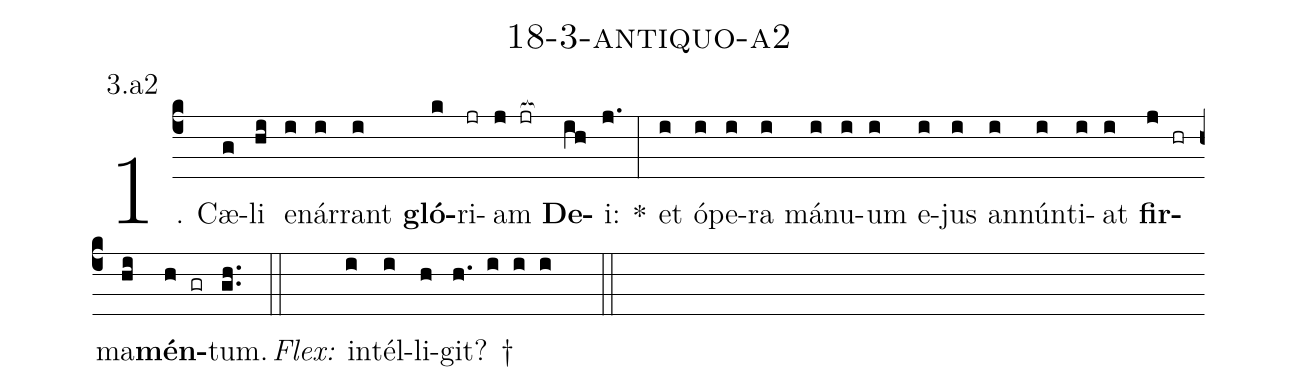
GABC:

name: 18-3-antiquo-a2;
annotation: 3.a2;
%%
(c4)1. Cæ(g)li(hi) e(i)nár(i)rant(i) <b>gló</b>(k)ri(jr)am(j jr[ocb:1{]) <b>De</b>(ih[ocb:0}])i:(j.) *(:) et(i) ó(i)pe(i)ra(i) má(i)nu(i)um(i) e(i)jus(i) an(i)nún(i)ti(i)at(i) <b>fir</b>(j hr)ma(hi)<b>mén</b>(h gr)tum.(gh..) (::)
<i>Flex:</i>()  in(i)tél(i)li(h)git? †(h. i i i  ::)
